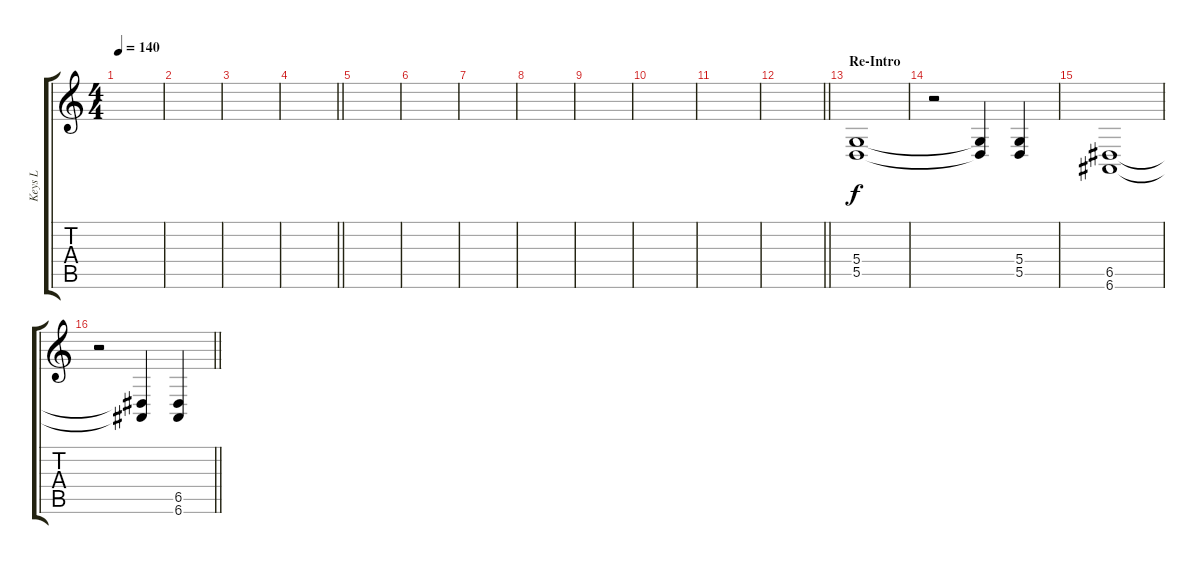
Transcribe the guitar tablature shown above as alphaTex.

\track ("Keys L" "Keys L") {instrument electricpiano1}
\staff {score tabs}
\tuning (E4 B3 G3 D3 A2 E2) {hide}
\ts (4 4)
\tempo 140
\clef g2
\ks c
|
|
|
\barLineRight lightlight
|
|
|
|
|
|
|
|
\barLineRight lightlight
|
\section ("" "Re-Intro")
(5.4 5.5).1 |
r.2 (5.4{t} 5.5{t}).4 (5.4 5.5).4 |
(6.5 6.6).1 |
\barLineRight lightlight
r.2 (6.5{t} 6.6{t}).4 (6.5 6.6).4
